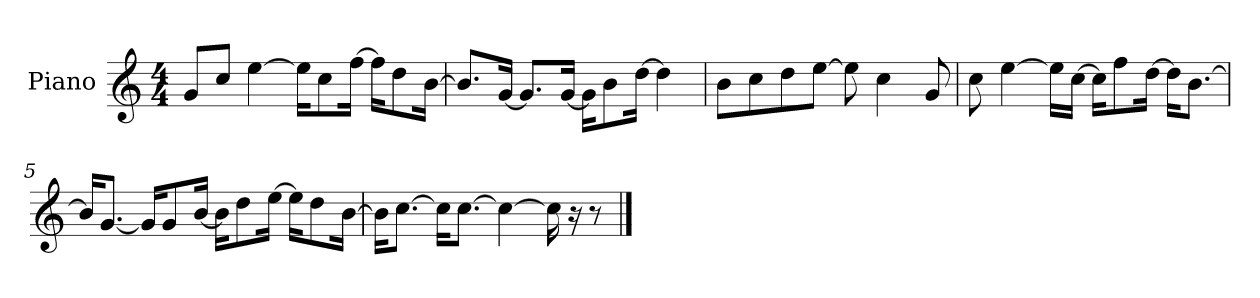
**kern
*part1
*staff1
*I"Piano
*I'P-no
*clefG2
*k[]
*M4/4
*MM90
=1
8g/L
8cc/J
[4ee\
16ee\KL]
8cc\
[16ff\Jk
16ff\KL]
8dd\
[16b\Jk
=2
8.b/L]
[16g/Jk
8.g/L]
[16g/Jk
16g\KL]
8b\
[16dd\Jk
4dd\]
=3
8b\L
8cc\
8dd\
[8ee\J
8ee\]
4cc\
8g/
=4
8cc\
[4ee\
16ee\LL]
[16cc\JJ
16cc\KL]
8ff\
[16dd\Jk
16dd\KL]
[8.b\J
!!LO:LB:g=z
=5
16b/KL]
[8.g/J
16g/KL]
8g/
[16b/Jk
16b\KL]
8dd\
[16ee\Jk
16ee\KL]
8dd\
[16b\Jk
=6
16b\KL]
[8.cc\J
16cc\KL]
[8.cc\J
4cc\_
16cc\]
16r
8r
==
*-
